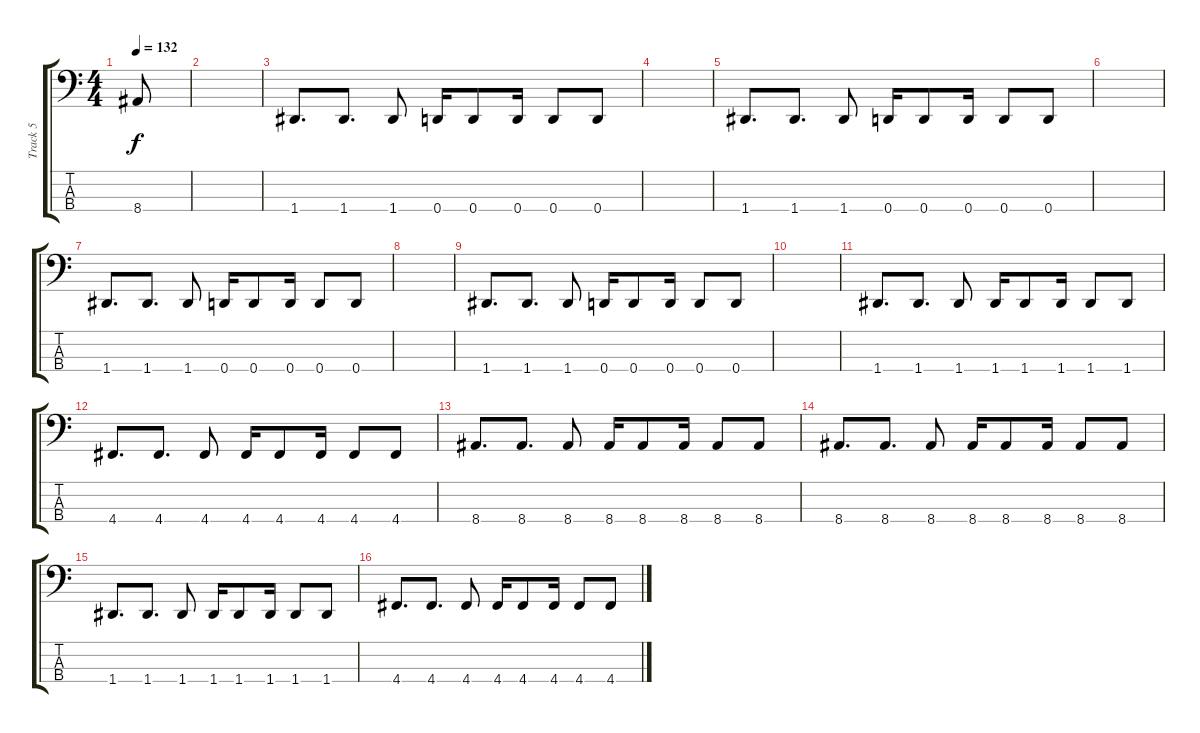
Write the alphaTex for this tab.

\track ("Track 5" "Track 5") {instrument slapbass2}
\staff {score tabs}
\tuning (G2 D2 A1 D1) {hide}
\ts (4 4)
\tempo 132
\clef f4
\ks c
8.4.8{dy f} |
|
1.4.8{d} 1.4.8{d} 1.4.8 0.4.16 0.4.8 0.4.16 0.4.8 0.4.8 |
|
1.4.8{d} 1.4.8{d} 1.4.8 0.4.16 0.4.8 0.4.16 0.4.8 0.4.8 |
|
1.4.8{d} 1.4.8{d} 1.4.8 0.4.16 0.4.8 0.4.16 0.4.8 0.4.8 |
|
1.4.8{d} 1.4.8{d} 1.4.8 0.4.16 0.4.8 0.4.16 0.4.8 0.4.8 |
|
1.4.8{d} 1.4.8{d} 1.4.8 1.4.16 1.4.8 1.4.16 1.4.8 1.4.8 |
4.4.8{d} 4.4.8{d} 4.4.8 4.4.16 4.4.8 4.4.16 4.4.8 4.4.8 |
8.4.8{d} 8.4.8{d} 8.4.8 8.4.16 8.4.8 8.4.16 8.4.8 8.4.8 |
8.4.8{d} 8.4.8{d} 8.4.8 8.4.16 8.4.8 8.4.16 8.4.8 8.4.8 |
1.4.8{d} 1.4.8{d} 1.4.8 1.4.16 1.4.8 1.4.16 1.4.8 1.4.8 |
4.4.8{d} 4.4.8{d} 4.4.8 4.4.16 4.4.8 4.4.16 4.4.8 4.4.8
